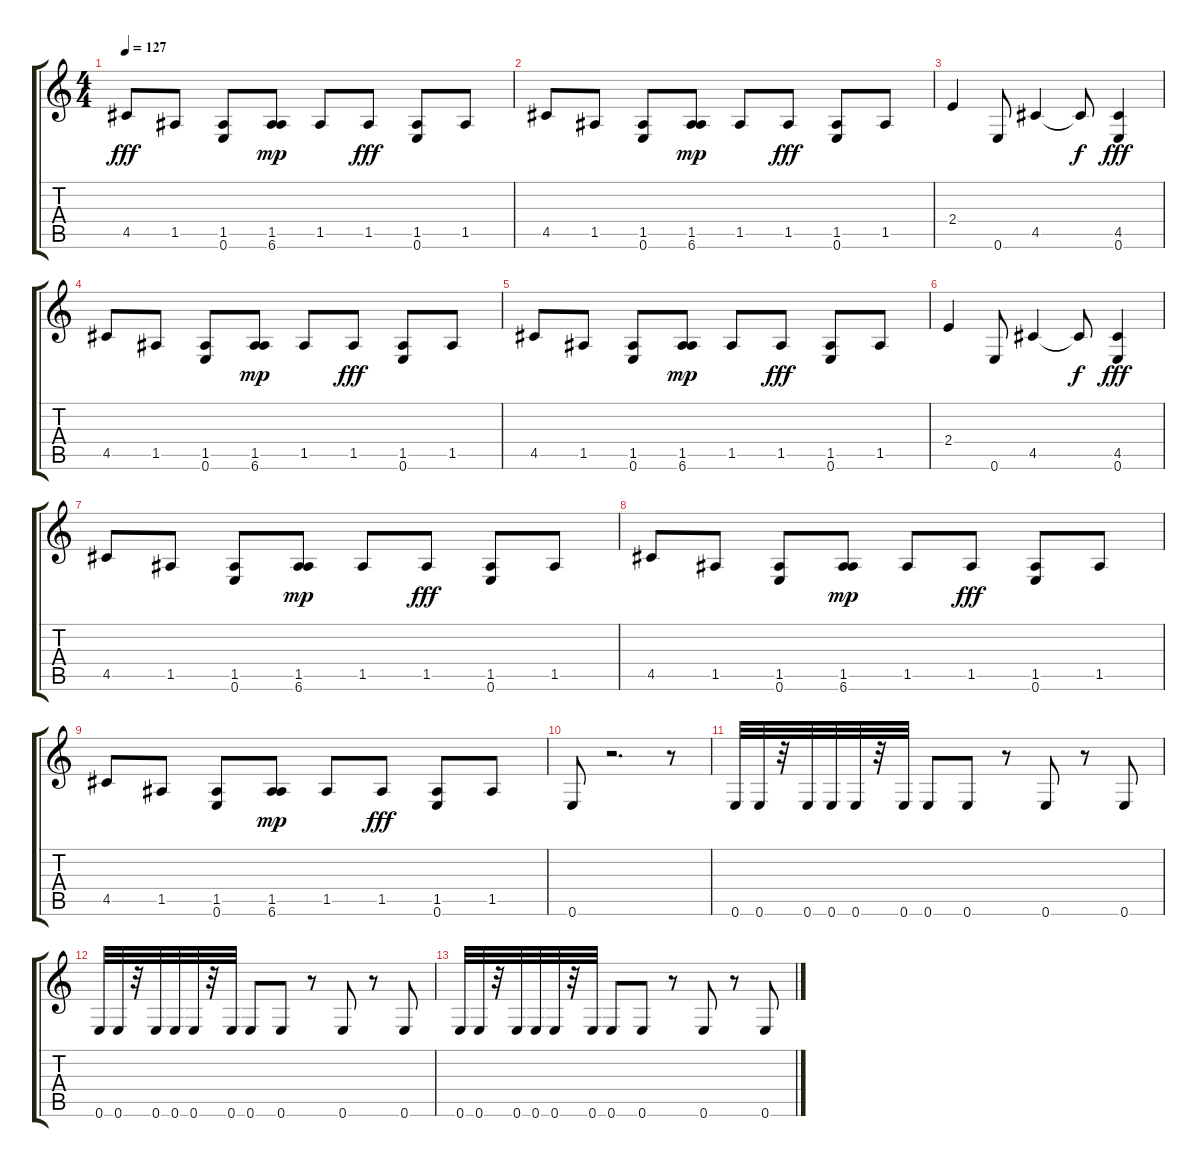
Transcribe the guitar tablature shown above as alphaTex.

\track "" {instrument acousticguitarnylon}
\staff {score tabs}
\tuning (E4 B3 G3 D3 A2 E2) {hide}
\ts (4 4)
\tempo 127
\clef g2
\ks c
4.5.8{dy fff} 1.5.8 (1.5 0.6).8 (1.5 6.6).8{dy mp} 1.5.8 1.5.8{dy fff} (1.5 0.6).8 1.5.8 |
4.5.8 1.5.8 (1.5 0.6).8 (1.5 6.6).8{dy mp} 1.5.8 1.5.8{dy fff} (1.5 0.6).8 1.5.8 |
2.4.4 0.6.8 4.5.4 4.5{t}.8{dy f} (4.5 0.6).4{dy fff} |
4.5.8 1.5.8 (1.5 0.6).8 (1.5 6.6).8{dy mp} 1.5.8 1.5.8{dy fff} (1.5 0.6).8 1.5.8 |
4.5.8 1.5.8 (1.5 0.6).8 (1.5 6.6).8{dy mp} 1.5.8 1.5.8{dy fff} (1.5 0.6).8 1.5.8 |
2.4.4 0.6.8 4.5.4 4.5{t}.8{dy f} (4.5 0.6).4{dy fff} |
4.5.8 1.5.8 (1.5 0.6).8 (1.5 6.6).8{dy mp} 1.5.8 1.5.8{dy fff} (1.5 0.6).8 1.5.8 |
4.5.8 1.5.8 (1.5 0.6).8 (1.5 6.6).8{dy mp} 1.5.8 1.5.8{dy fff} (1.5 0.6).8 1.5.8 |
4.5.8 1.5.8 (1.5 0.6).8 (1.5 6.6).8{dy mp} 1.5.8 1.5.8{dy fff} (1.5 0.6).8 1.5.8 |
0.6.8 r.2{d} r.8 |
0.6.32 0.6.32 r.32 0.6.32 0.6.32 0.6.32 r.32 0.6.32 0.6.8 0.6.8 r.8 0.6.8 r.8 0.6.8 |
0.6.32 0.6.32 r.32 0.6.32 0.6.32 0.6.32 r.32 0.6.32 0.6.8 0.6.8 r.8 0.6.8 r.8 0.6.8 |
0.6.32 0.6.32 r.32 0.6.32 0.6.32 0.6.32 r.32 0.6.32 0.6.8 0.6.8 r.8 0.6.8 r.8 0.6.8
